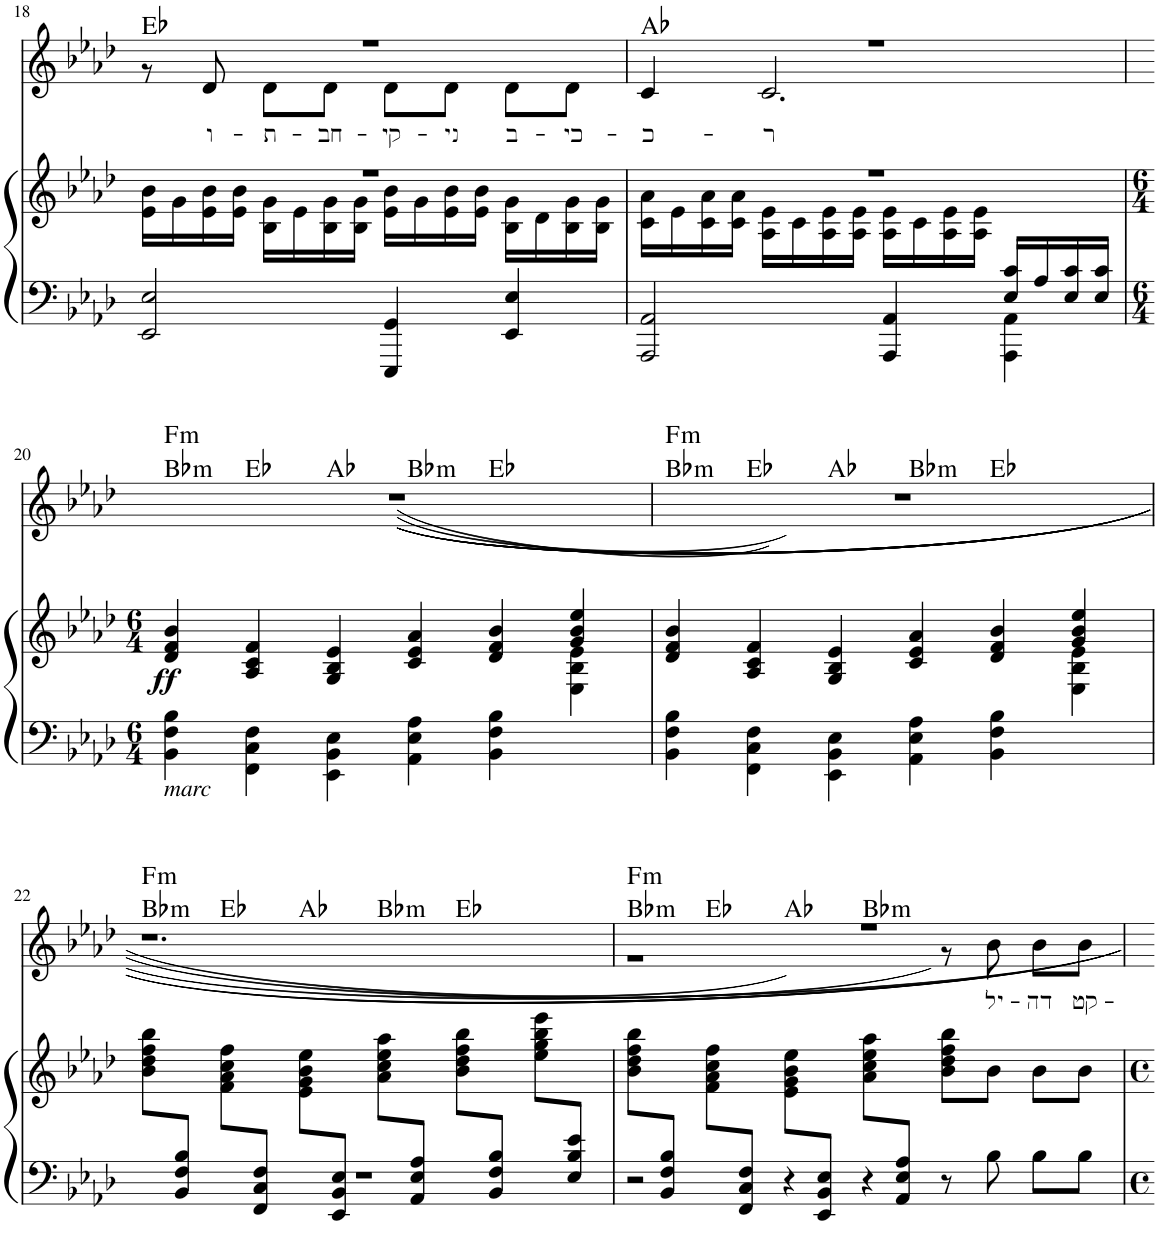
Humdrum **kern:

**kern	**kern	**dynam	**kern	**text	**harte
*part2	*part2	*part2	*part1	*part1	*part1
*staff3	*staff2	*staff2/3	*staff1	*staff1	*
*I"Piano	*	*	*I"Canto	*	*
*I'Pno	*	*	*	*	*
!!LO:PB:g=z
*clefF4	*clefG2	*	*clefG2	*	*
*k[b-e-a-d-]	*k[b-e-a-d-]	*	*k[b-e-a-d-]	*	*
*M4/4	*M4/4	*	*M4/4	*	*
*met(c)	*met(c)	*	*met(c)	*	*
=18	=18	=18	=18	=18	=18
*	*^	*	*^	*	*
2EE-/ 2E-/	1r	16e-\ 16b-\LL	.	1r	8r	.	Eb:maj
.	.	16g\	.	.	.	.	.
!	!	!	!	!	!	!LO:LY:b	!
.	.	16e-\ 16b-\	.	.	8d-/	ו-	.
.	.	16e-\ 16b-\JJ	.	.	.	.	.
!	!	!	!	!	!	!LO:LY:b	!
.	.	16B-\ 16g\LL	.	.	8d-\L	-ת-	.
.	.	16e-\	.	.	.	.	.
!	!	!	!	!	!	!LO:LY:b	!
.	.	16B-\ 16g\	.	.	8d-\J	-חב-	.
.	.	16B-\ 16g\JJ	.	.	.	.	.
!	!	!	!	!	!	!LO:LY:b	!
4EEE-/ 4GG/	.	16e-\ 16b-\LL	.	.	8d-\L	-קי-	.
.	.	16g\	.	.	.	.	.
!	!	!	!	!	!	!LO:LY:b	!
.	.	16e-\ 16b-\	.	.	8d-\J	-ני	.
.	.	16e-\ 16b-\JJ	.	.	.	.	.
!	!	!	!	!	!	!LO:LY:b	!
4EE-/ 4E-/	.	16B-\ 16g\LL	.	.	8d-\L	ב-	.
.	.	16d-\	.	.	.	.	.
!	!	!	!	!	!	!LO:LY:b	!
.	.	16B-\ 16g\	.	.	8d-\J	-כי-	.
.	.	16B-\ 16g\JJ	.	.	.	.	.
=19	=19	=19	=19	=19	=19	=19	=19
*^	*	*	*	*	*	*	*
!	!	!	!	!	!	!	!LO:LY:b	!
2.ryy	2AAA-/ 2AA-/	1r	16c\ 16a-\LL	.	1r	4c/	-כ-	Ab:maj
.	.	.	16e-\	.	.	.	.	.
.	.	.	16c\ 16a-\	.	.	.	.	.
.	.	.	16c\ 16a-\JJ	.	.	.	.	.
!	!	!	!	!	!	!	!LO:LY:b	!
.	.	.	16A-\ 16e-\LL	.	.	(2.c/	-ר	.
.	.	.	16c\	.	.	.	.	.
.	.	.	16A-\ 16e-\	.	.	.	.	.
.	.	.	16A-\ 16e-\JJ	.	.	.	.	.
.	4AAA-/ 4AA-/	.	16A-\ 16e-\LL	.	.	.	.	.
.	.	.	16c\	.	.	.	.	.
.	.	.	16A-\ 16e-\	.	.	.	.	.
.	.	.	16A-\ 16e-\JJ	.	.	.	.	.
16E-/ 16c/LL	4AAA-\ 4AA-\	.	4ryy	.	.	.	.	.
16A-/	.	.	.	.	.	.	.	.
16E-/ 16c/	.	.	.	.	.	.	.	.
16E-/ 16c/JJ	.	.	.	.	.	.	.	.
*v	*v	*	*	*	*v	*v	*	*
!!LO:LB:g=z
=20	=20	=20	=20	=20	=20	=20
*M6/4	*M6/4	*	*	*	*	*
!LO:TX:b:i:t=marc	!	!	!	!	!	!
!	!	!	!LO:DY:b	!	!	!LO:H:n=1:kt=m
!	!	!	!	!	!	!LO:H:n=2:kt=m
*	*	*	*	*^	*	*
*	*	*	*	*	*^	*	*
*	*	*	*	*	*	*^	*	*
4BB-\ 4F\ 4B-\	4d-/ 4f/ 4b-/	4ryy	ff	1r)	4ryy	2ryy	2.ryy	.	Bb:min F:min
*	*v	*v	*	*	*	*	*	*	*
4FF\ 4C\ 4F\	4A-/ 4c/ 4f/	.	.	1ryy	.	.	.	Eb:maj
4EE-\ 4BB-\ 4E-\	4G/ 4B-/ 4e-/	.	.	.	1ryy	.	.	Ab:maj
!	!	!	!	!	!	!	!	!LO:H:kt=m
4AA-\ 4E-\ 4A-\	4c/ 4e-/ 4a-/	.	.	.	.	2.ryy	.	Bb:min
4BB-\ 4F\ 4B-\	4d-/ 4f/ 4b-/	.	2ryy	.	.	.	.	Eb:maj
*	*^	*	*	*	*	*	*	*
4ryy	4g/ 4b-/ 4ee-/	4E-\ 4B-\ 4e-\	.	.	4ryy	.	.	.	.
=21	=21	=21	=21	=21	=21	=21	=21	=21	=21
!	!	!	!	!	!	!	!	!	!LO:H:n=1:kt=m
!	!	!	!	!	!	!	!	!	!LO:H:n=2:kt=m
4BB-\ 4F\ 4B-\	4d-/ 4f/ 4b-/	4ryy	.	1r	4ryy	2ryy	2.ryy	.	Bb:min F:min
*	*v	*v	*	*	*	*	*	*	*
4FF\ 4C\ 4F\	4A-/ 4c/ 4f/	.	.	1ryy	.	.	.	Eb:maj
4EE-\ 4BB-\ 4E-\	4G/ 4B-/ 4e-/	.	.	.	1ryy	.	.	Ab:maj
!	!	!	!	!	!	!	!	!LO:H:kt=m
4AA-\ 4E-\ 4A-\	4c/ 4e-/ 4a-/	.	.	.	.	2.ryy	.	Bb:min
4BB-\ 4F\ 4B-\	4d-/ 4f/ 4b-/	.	2ryy	.	.	.	.	Eb:maj
*	*^	*	*	*	*	*	*	*
4ryy	4g/ 4b-/ 4ee-/	4E-\ 4B-\ 4e-\	.	.	4ryy	.	.	.	.
!!LO:LB:g=z	!!	!!	!!
=22	=22	=22	=22	=22	=22	=22	=22	=22	=22
*^	*	*	*	*	*	*	*	*	*
!	!	!	!	!	!	!	!	!	!	!LO:H:n=1:kt=m
!	!	!	!	!	!	!	!	!	!	!LO:H:n=2:kt=m
*	*	*v	*v	*	*	*	*	*	*	*
8ryy	1.r	8b-\ 8dd-\ 8ff\ 8bb-\L	.	1r	4ryy	2ryy	2.ryy	.	Bb:min F:min
8BB-/ 8F/ 8B-/J	.	8ryy	.	.	.	.	.	.	.
8ryy	.	8f\ 8a-\ 8cc\ 8ff\L	.	.	1ryy	.	.	.	Eb:maj
8FF/ 8C/ 8F/J	.	8ryy	.	.	.	.	.	.	.
8ryy	.	8e-\ 8g\ 8b-\ 8ee-\L	.	.	.	1ryy	.	.	Ab:maj
8EE-/ 8BB-/ 8E-/J	.	8ryy	.	.	.	.	.	.	.
!	!	!	!	!	!	!	!	!	!LO:H:kt=m
8ryy	.	8a-\ 8cc\ 8ee-\ 8aa-\L	.	.	.	.	2.ryy	.	Bb:min
8AA-/ 8E-/ 8A-/J	.	8ryy	.	.	.	.	.	.	.
8ryy	.	8b-\ 8dd-\ 8ff\ 8bb-\L	.	2ryy	.	.	.	.	Eb:maj
8BB-/ 8F/ 8B-/J	.	8ryy	.	.	.	.	.	.	.
8ryy	.	8ee-\ 8gg\ 8bb-\ 8eee-\L	.	.	4ryy	.	.	.	.
8E-/ 8B-/ 8e-/J	.	8ryy	.	.	.	.	.	.	.
=23	=23	=23	=23	=23	=23	=23	=23	=23	=23
!	!	!	!	!	!	!	!	!	!LO:H:n=1:kt=m
!	!	!	!	!	!	!	!	!	!LO:H:n=2:kt=m
*	*	*	*	*	*	*	*^	*	*
8ryy	2r	8b-\ 8dd-\ 8ff\ 8bb-\L	.	1r	1r	4ryy	2ryy	2.ryy	.	Bb:min F:min
8BB-/ 8F/ 8B-/J	.	8ryy	.	.	.	.	.	.	.	.
8ryy	.	8f\ 8a-\ 8cc\ 8ff\L	.	.	.	1ryy	.	.	.	Eb:maj
8FF/ 8C/ 8F/J	.	8ryy	.	.	.	.	.	.	.	.
8ryy	4r	8e-\ 8g\ 8b-\ 8ee-\L	.	.	.	.	1ryy	.	.	Ab:maj
8EE-/ 8BB-/ 8E-/J	.	8ryy	.	.	.	.	.	.	.	.
!	!	!	!	!	!	!	!	!	!	!LO:H:kt=m
8ryy	4r	8a-\ 8cc\ 8ee-\ 8aa-\L	.	.	.	.	.	2.ryy	.	Bb:min
8AA-/ 8E-/ 8A-/J	.	8ryy	.	.	.	.	.	.	.	.
2ryy	8r	8b-\ 8dd-\ 8ff\ 8bb-\L	.	2r	8r	.	.	.	.	.
!	!	!	!	!	!	!	!	!	!LO:LY:b	!
.	8B-\	8b-\J	.	.	8b-\	.	.	.	יל-	.
!	!	!	!	!	!	!	!	!	!LO:LY:b	!
.	8B-\L	8b-\L	.	.	8b-\L	4ryy	.	.	-דה	.
!	!	!	!	!	!	!	!	!	!LO:LY:b	!
.	8B-\J	8b-\J	.	.	8b-\J	.	.	.	קט-	.
*v	*v	*	*	*v	*v	*v	*v	*v	*	*
=	=	=	=	=	=
*-	*-	*-	*-	*-	*-
